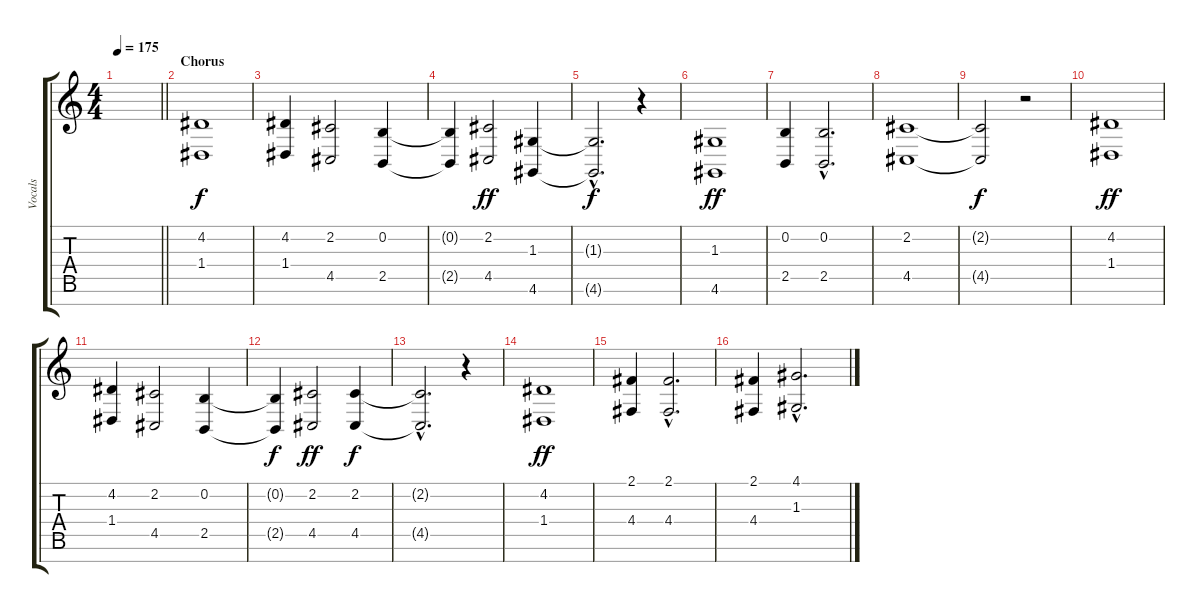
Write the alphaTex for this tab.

\track ("Vocals" "Vocals") {instrument stringensemble1}
\staff {score tabs}
\tuning (E4 B3 G3 D3 A2 E2 B1) {hide}
\ts (4 4)
\tempo 175
\clef g2
\barLineRight lightlight
\ks c
|
\section ("" "Chorus")
(4.2 1.4).1 |
(4.2 1.4).4 (2.2 4.5).2 (0.2 2.5).4 |
(0.2{t} 2.5{t}).4{dy f} (2.2 4.5).2{dy ff} (1.3 4.6).4 |
(1.3{hac t} 4.6{hac t}).2{d dy f} r.4 |
(1.3 4.6).1{dy ff} |
(0.2 2.5).4 (0.2{hac} 2.5{hac}).2{d} |
(2.2 4.5).1 |
(2.2{t} 4.5{t}).2{dy f} r.2 |
(4.2 1.4).1{dy ff} |
(4.2 1.4).4 (2.2 4.5).2 (0.2 2.5).4 |
(0.2{t} 2.5{t}).4{dy f} (2.2 4.5).2{dy ff} (2.2 4.5).4{dy f} |
(2.2{hac t} 4.5{hac t}).2{d} r.4 |
(4.2 1.4).1{dy ff} |
(2.1 4.4).4 (2.1{hac} 4.4{hac}).2{d} |
(2.1 4.4).4 (4.1{hac} 1.3{hac}).2{d}
